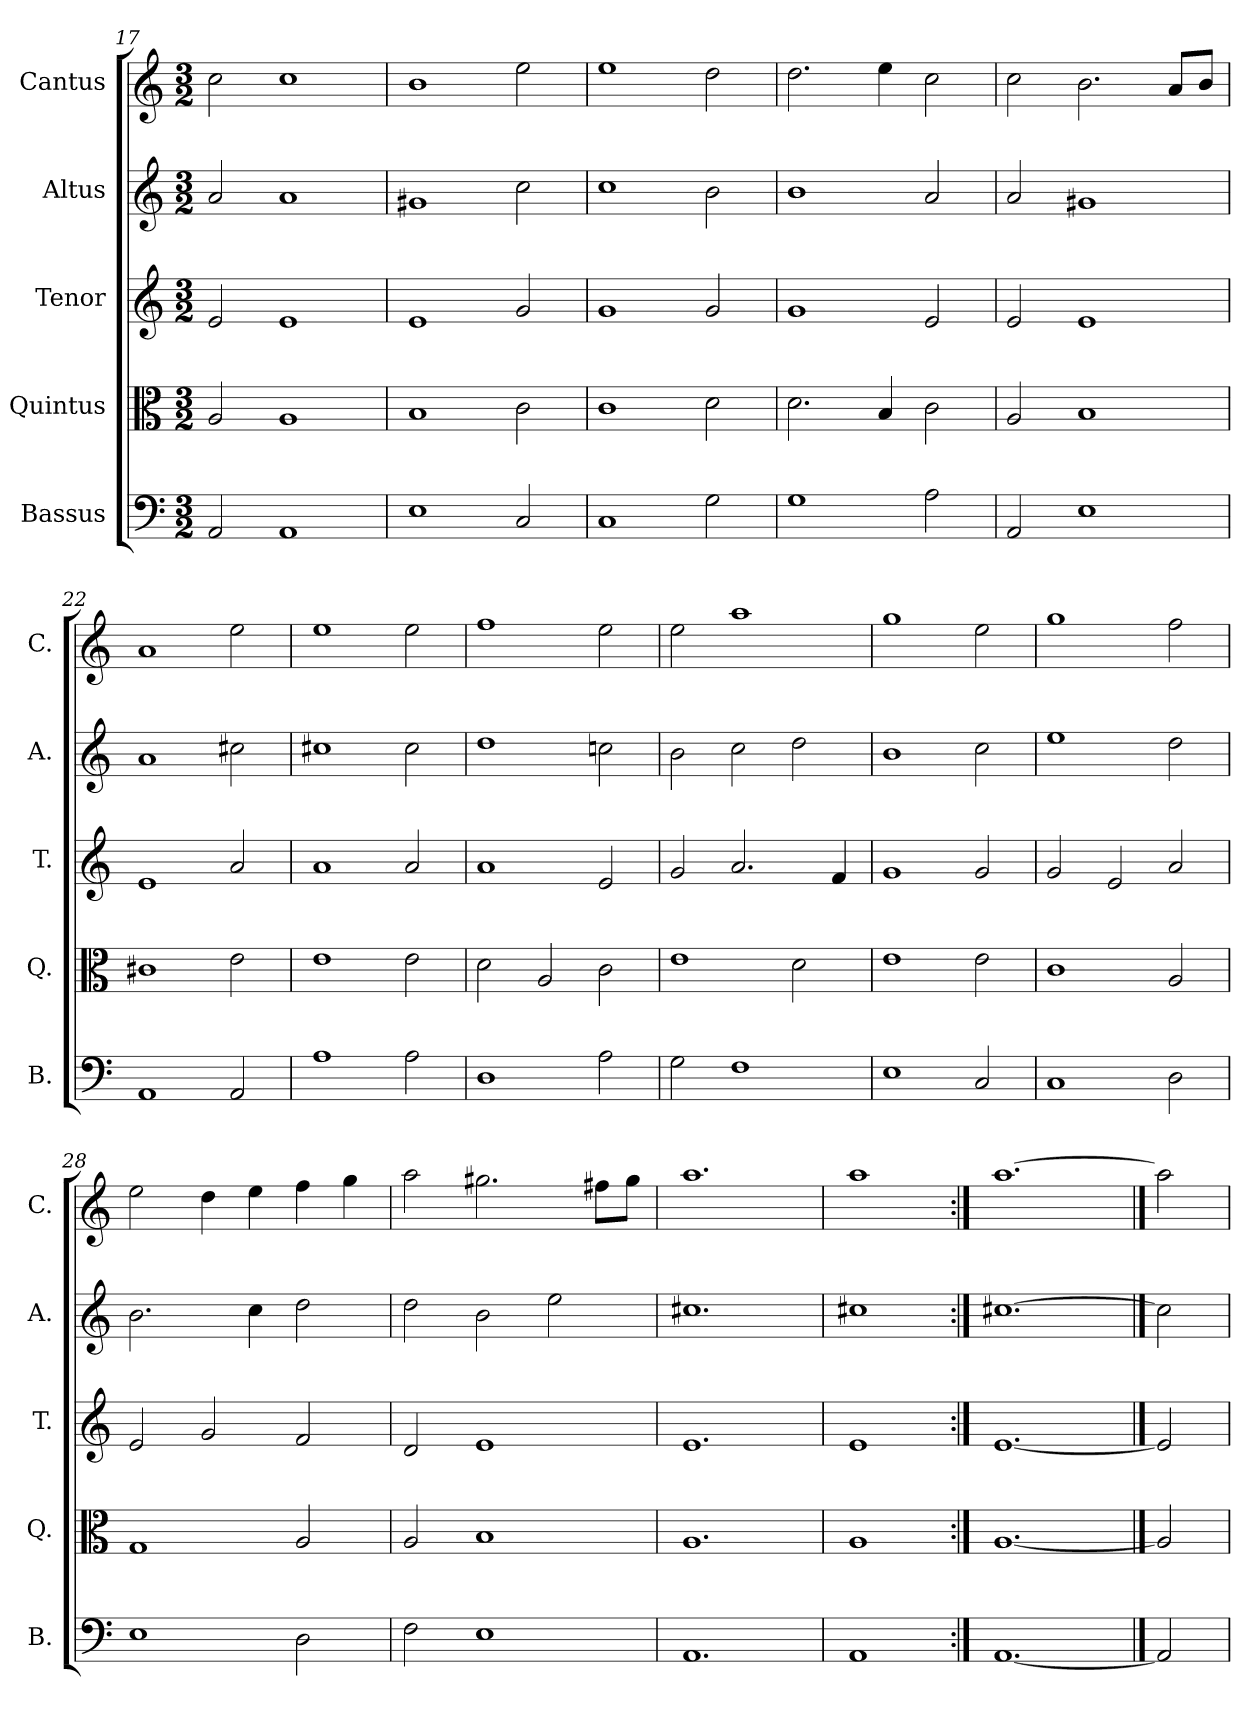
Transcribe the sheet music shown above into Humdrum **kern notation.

**kern	**kern	**kern	**kern	**kern
*part5	*part4	*part3	*part2	*part1
*staff5	*staff4	*staff3	*staff2	*staff1
*I"Bassus	*I"Quintus	*I"Tenor	*I"Altus	*I"Cantus
*I'B.	*I'Q.	*I'T.	*I'A.	*I'C.
*clefF4	*clefC3	*clefG2	*clefG2	*clefG2
*k[]	*k[]	*k[]	*k[]	*k[]
*C:	*C:	*C:	*C:	*C:
*M3/2	*M3/2	*M3/2	*M3/2	*M3/2
=17	=17	=17	=17	=17
2AA/	2A/	2e/	2a/	2cc\
1AA/	1A/	1e/	1a/	1cc\
=18	=18	=18	=18	=18
1E\	1B/	1e/	1g#X/	1b\
2C/	2c\	2g/	2cc\	2ee\
=19	=19	=19	=19	=19
1C/	1c\	1g/	1cc\	1ee\
2G\	2d\	2g/	2b\	2dd\
=20	=20	=20	=20	=20
1G\	2.d\	1g/	1b\	2.dd\
.	4B/	.	.	4ee\
2A\	2c\	2e/	2a/	2cc\
=21	=21	=21	=21	=21
2AA/	2A/	2e/	2a/	2cc\
1E\	1B/	1e/	1g#X/	2.b\
.	.	.	.	8a/L
.	.	.	.	8b/J
!!LO:LB:g=z
=22	=22	=22	=22	=22
1AA/	1c#X\	1e/	1a/	1a/
2AA/	2e\	2a/	2cc#X\	2ee\
=23	=23	=23	=23	=23
1A\	1e\	1a/	1cc#X\	1ee\
2A\	2e\	2a/	2cc#\	2ee\
=24	=24	=24	=24	=24
1D\	2d\	1a/	1dd\	1ff\
.	2A/	.	.	.
2A\	2c\	2e/	2ccn\	2ee\
=25	=25	=25	=25	=25
2G\	1e\	2g/	2b\	2ee\
1F\	.	2.a/	2cc\	1aa\
.	2d\	.	2dd\	.
.	.	4f/	.	.
=26	=26	=26	=26	=26
1E\	1e\	1g/	1b\	1gg\
2C/	2e\	2g/	2cc\	2ee\
=27	=27	=27	=27	=27
1C/	1c\	2g/	1ee\	1gg\
.	.	2e/	.	.
2D\	2A/	2a/	2dd\	2ff\
=28	=28	=28	=28	=28
1E\	1G/	2e/	2.b\	2ee\
.	.	2g/	.	4dd\
.	.	.	4cc\	4ee\
2D\	2A/	2f/	2dd\	4ff\
.	.	.	.	4gg\
=29	=29	=29	=29	=29
2F\	2A/	2d/	2dd\	2aa\
1E\	1B/	1e/	2b\	2.gg#X\
.	.	.	2ee\	.
.	.	.	.	8ff#X\L
.	.	.	.	8gg#\J
=30	=30	=30	=30	=30
1.AA/	1.A/	1.e/	1.cc#X\	1.aa\
=31	=31	=31	=31	=31
1AA/	1A/	1e/	1cc#X\	1aa\
=32:|!	=32:|!	=32:|!	=32:|!	=32:|!
[1.AA/	[1.A/	[1.e/	[1.cc#X\	[1.aa\
==33	==33	==33	==33	==33
2AA/]	2A/]	2e/]	2cc#\]	2aa\]
=	=	=	=	=
*-	*-	*-	*-	*-
